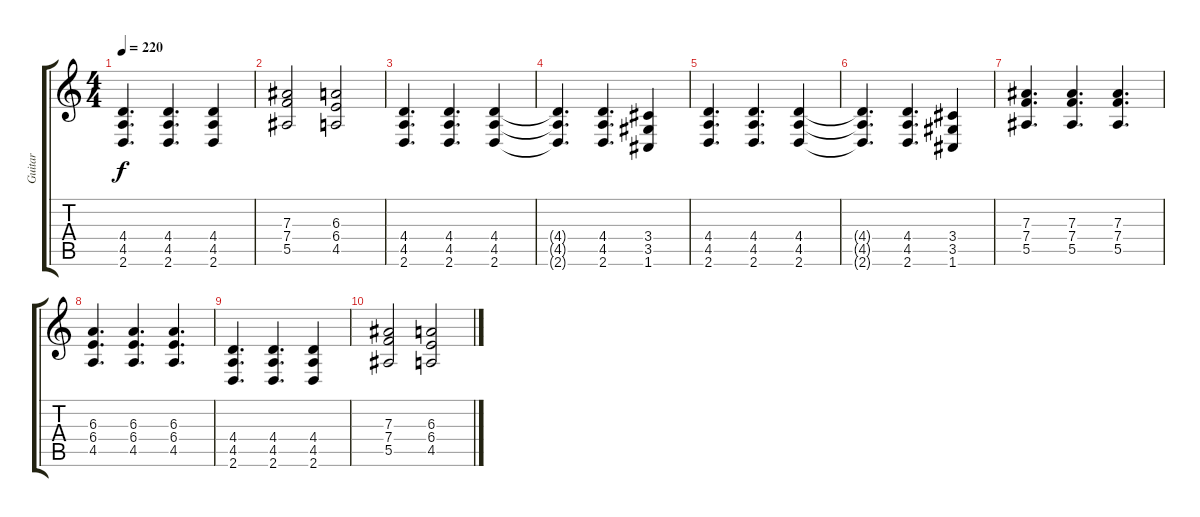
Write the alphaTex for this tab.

\track ("Guitar" "Guitar") {instrument distortionguitar}
\staff {score tabs}
\tuning (C4 G3 Eb3 Bb2 F2 C2) {hide}
\ts (4 4)
\tempo 220
\clef g2
\ks c
(4.4 4.5 2.6).4{d dy f} (4.4 4.5 2.6).4{d} (4.4 4.5 2.6).4 |
(7.3 7.4 5.5).2 (6.3 6.4 4.5).2 |
(4.4 4.5 2.6).4{d} (4.4 4.5 2.6).4{d} (4.4 4.5 2.6).4 |
(4.4{t} 4.5{t} 2.6{t}).4{d} (4.4 4.5 2.6).4{d} (3.4 3.5 1.6).4 |
(4.4 4.5 2.6).4{d} (4.4 4.5 2.6).4{d} (4.4 4.5 2.6).4 |
(4.4{t} 4.5{t} 2.6{t}).4{d} (4.4 4.5 2.6).4{d} (3.4 3.5 1.6).4 |
(7.3 7.4 5.5).4{d} (7.3 7.4 5.5).4{d} (7.3 7.4 5.5).4{d} |
(6.3 6.4 4.5).4{d} (6.3 6.4 4.5).4{d} (6.3 6.4 4.5).4{d} |
(4.4 4.5 2.6).4{d} (4.4 4.5 2.6).4{d} (4.4 4.5 2.6).4 |
(7.3 7.4 5.5).2 (6.3 6.4 4.5).2
